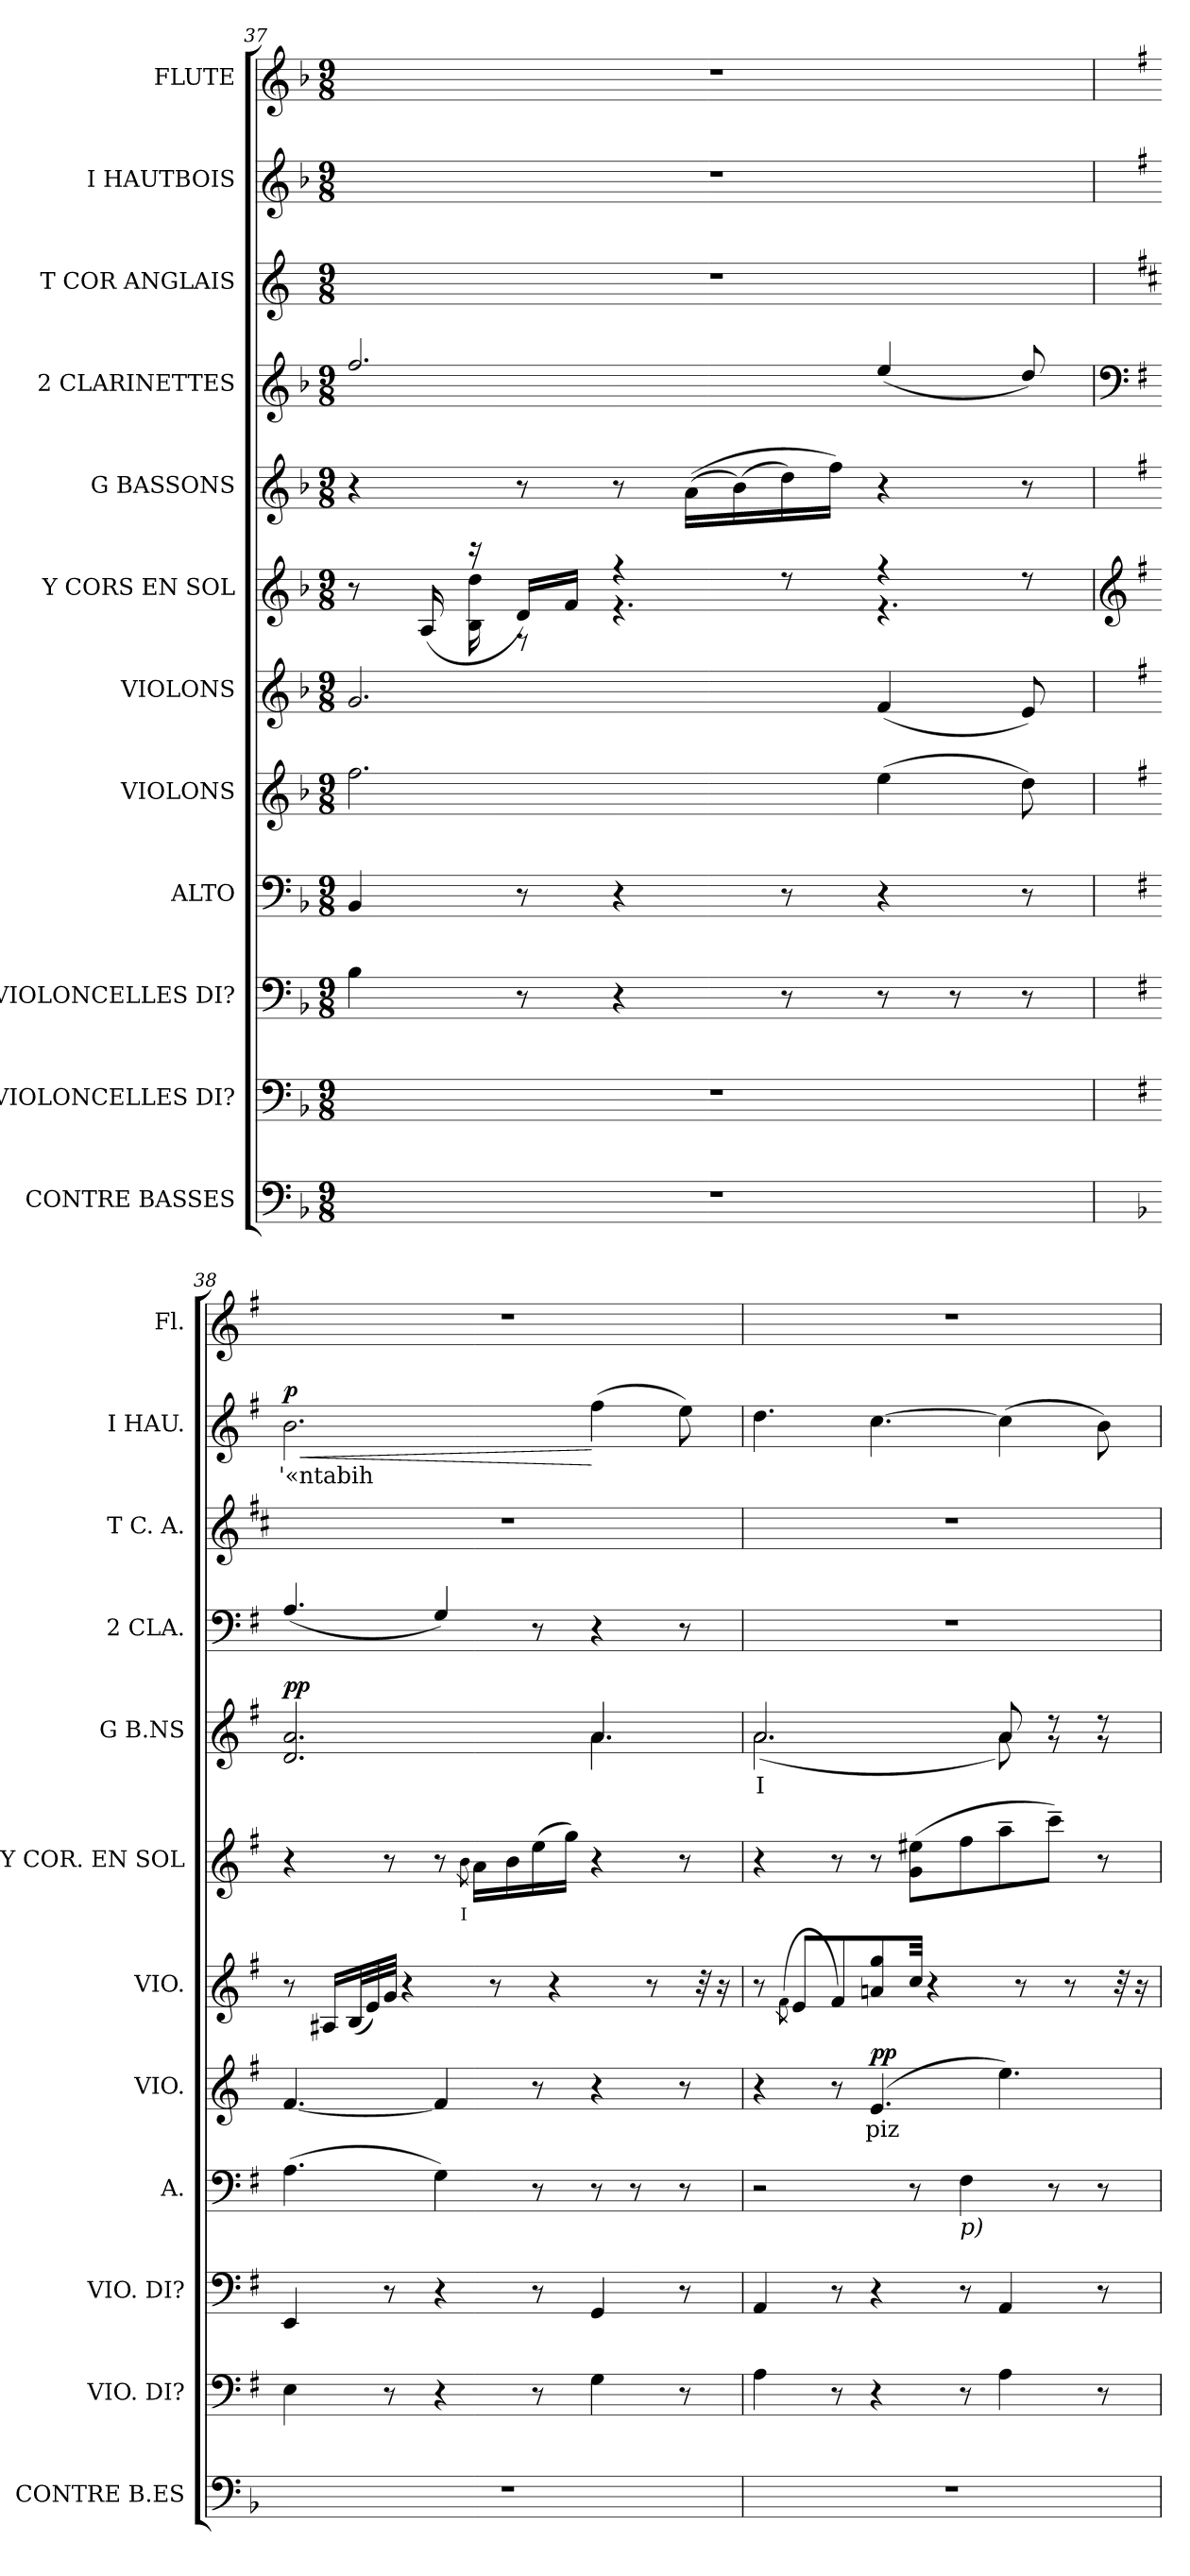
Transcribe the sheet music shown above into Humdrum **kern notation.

**kern	**kern	**kern	**kern	**kern	**text	**dynam	**kern	**kern	**text	**kern	**text	**dynam	**kern	**kern	**kern	**text	**dynam	**kern
*part12	*part11	*part10	*part9	*part8	*part8	*part8	*part7	*part6	*part6	*part5	*part5	*part5	*part4	*part3	*part2	*part2	*part2	*part1
*staff12	*staff11	*staff10	*staff9	*staff8	*staff8	*staff8	*staff7	*staff6	*staff6	*staff5	*staff5	*staff5	*staff4	*staff3	*staff2	*staff2	*staff2	*staff1
*I"CONTRE BASSES	*I"VIOLONCELLES DI?	*I"VIOLONCELLES DI?	*I"ALTO	*I"VIOLONS	*	*	*I"VIOLONS	*I"Y CORS EN SOL	*	*I"G BASSONS	*	*	*I"2 CLARINETTES	*I"T COR ANGLAIS	*I"I HAUTBOIS	*	*	*I"FLUTE
*I'CONTRE B.ES	*I'VIO. DI?	*I'VIO. DI?	*I'A.	*I'VIO.	*	*	*I'VIO.	*I'Y COR. EN SOL	*	*I'G B.NS	*	*	*I'2 CLA.	*I'T C. A.	*I'I HAU.	*	*	*I'Fl.
*clefF4	*clefF4	*clefF4	*clefF4	*clefG2	*	*	*clefG2	*clefG2	*	*clefG2	*	*	*clefG2	*clefG2	*clefG2	*	*	*clefG2
*	*	*	*	*	*	*	*	*	*	*	*	*	*	*ITrd4c7	*	*	*	*
*k[b-]	*k[b-]	*k[b-]	*k[b-]	*k[b-]	*	*	*k[b-]	*k[b-]	*	*k[b-]	*	*	*k[b-]	*k[b-]	*k[b-]	*	*	*k[b-]
*F:	*F:	*F:	*F:	*F:	*	*	*F:	*F:	*	*F:	*	*	*F:	*F:	*F:	*	*	*F:
*M9/8	*M9/8	*M9/8	*M9/8	*M9/8	*	*	*M9/8	*M9/8	*	*M9/8	*	*	*M9/8	*M9/8	*M9/8	*	*	*M9/8
=37	=37	=37	=37	=37	=37	=37	=37	=37	=37	=37	=37	=37	=37	=37	=37	=37	=37	=37
!LO:N:vis=1	!LO:N:vis=1	!	!	!	!	!	!	!	!	!	!	!	!	!LO:N:vis=1	!LO:N:vis=1	!	!	!LO:N:vis=1
*	*	*	*	*	*	*	*	*^	*	*	*	*	*	*	*	*	*	*
8%9r	8%9r	4B-i\	4BB-i/	2.ffi\	.	.	2.gi/	8r	8ryy	.	4r	.	.	2.ffi/	8%9r	8%9r	.	.	8%9r
.	.	.	.	.	.	.	.	(16Ai/	16ryy	.	.	.	.	.	.	.	.	.	.
.	.	.	.	.	.	.	.	16r	16B-i\ 16ddi	.	.	.	.	.	.	.	.	.	.
.	.	8r	8r	.	.	.	.	16di/LL)	8r	.	8r	.	.	.	.	.	.	.	.
.	.	.	.	.	.	.	.	16fi/JJ	.	.	.	.	.	.	.	.	.	.	.
.	.	4r	4r	.	.	.	.	4r	4.r	.	8r	.	.	.	.	.	.	.	.
.	.	.	.	.	.	.	.	.	.	.	((16ai\LL	.	.	.	.	.	.	.	.
.	.	.	.	.	.	.	.	.	.	.	(16b-i\)	.	.	.	.	.	.	.	.
.	.	8r	8r	.	.	.	.	8r	.	.	16ddi\)	.	.	.	.	.	.	.	.
.	.	.	.	.	.	.	.	.	.	.	16ffi\JJ)	.	.	.	.	.	.	.	.
.	.	8r	4r	(4eei\	.	.	(4fi/	4r	4.r	.	4r	.	.	(4eei/	.	.	.	.	.
.	.	8r	.	.	.	.	.	.	.	.	.	.	.	.	.	.	.	.	.
.	.	8r	8r	8ddi\)	.	.	8ei/)	8r	.	.	8r	.	.	8ddi/)	.	.	.	.	.
*	*	*	*	*	*	*	*	*v	*v	*	*	*	*	*	*	*	*	*	*
!!LO:LB:g=z
=38	=38	=38	=38	=38	=38	=38	=38	=38	=38	=38	=38	=38	=38	=38	=38	=38	=38	=38
*	*	*	*	*	*	*	*	*clefG2	*	*	*	*	*clefF4	*	*	*	*	*
*	*k[f#]	*k[f#]	*k[f#]	*k[f#]	*	*	*k[f#]	*k[f#]	*	*k[f#]	*	*	*k[f#]	*k[f#]	*k[f#]	*	*	*k[f#]
*	*G:	*G:	*G:	*G:	*	*	*G:	*G:	*	*G:	*	*	*G:	*G:	*G:	*	*	*G:
!LO:N:vis=1	!	!	!	!	!	!	!	!	!	!	!	!	!	!LO:N:vis=1	!	!	!	!
*	*	*	*	*	*	*	*	*	*	*^	*	*	*	*	*	*	*	*
!	!	!	!	!	!	!	!	!	!	!	!	!	!	!	!	!	!LO:LY:a:color=#000000	!LO:HP:b	!LO:N:vis=1
8%9r	4Ei\	4EEi/	(4.Ai\	[<4.f#i/	.	.	8r	4r	.	4.ryy	2.di/ 2.ai	.	pp	(4.Ai/	8%9r	2.bi\	'«ntabih	< p	8%9r
.	.	.	.	.	.	.	16A#Xi/LL	.	.	.	.	.	.	.	.	.	.	.	.
.	.	.	.	.	.	.	(32Bi/L	.	.	.	.	.	.	.	.	.	.	.	.
.	.	.	.	.	.	.	32ei/)	.	.	.	.	.	.	.	.	.	.	.	.
.	8r	8r	.	.	.	.	32gi/JJJ	8r	.	.	.	.	.	.	.	.	.	.	.
.	.	.	.	.	.	.	4r	.	.	.	.	.	.	.	.	.	.	.	.
.	4r	4r	4Gi\)	4f#i/]	.	.	.	8r	.	4.ryy	.	.	.	4Gi/)	.	.	.	.	.
!	!	!	!	!	!	!	!	!	!LO:LY:b:color=#000000	!	!	!	!	!	!	!	!	!	!
.	.	.	.	.	.	.	.	8qbi\	I	.	.	.	.	.	.	.	.	.	.
.	.	.	.	.	.	.	.	16ai\LL	.	.	.	.	.	.	.	.	.	.	.
.	.	.	.	.	.	.	8r	.	.	.	.	.	.	.	.	.	.	.	.
.	.	.	.	.	.	.	.	16bi\	.	.	.	.	.	.	.	.	.	.	.
.	8r	8r	8r	8r	.	.	.	(16eei\	.	.	.	.	.	8r	.	.	.	.	.
.	.	.	.	.	.	.	4r	.	.	.	.	.	.	.	.	.	.	.	.
.	.	.	.	.	.	.	.	16ggi\JJ)	.	.	.	.	.	.	.	.	.	.	.
.	4Gi\	4GGi/	8r	4r	.	.	.	4r	.	4.ai/	4.ai\	.	.	4r	.	(4ff#i\	.	[	.
.	.	.	8r	.	.	.	.	.	.	.	.	.	.	.	.	.	.	.	.
.	.	.	.	.	.	.	8r	.	.	.	.	.	.	.	.	.	.	.	.
.	8r	8r	8r	8r	.	.	.	8r	.	.	.	.	.	8r	.	8eei\)	.	.	.
.	.	.	.	.	.	.	32r	.	.	.	.	.	.	.	.	.	.	.	.
.	.	.	.	.	.	.	16r	.	.	.	.	.	.	.	.	.	.	.	.
=39	=39	=39	=39	=39	=39	=39	=39	=39	=39	=39	=39	=39	=39	=39	=39	=39	=39	=39	=39
!LO:N:vis=1	!	!	!	!	!	!	!	!	!	!	!	!	!	!	!	!	!	!	!
!	!	!	!	!	!	!	!	!	!	!	!	!LO:LY:b:color=#000000	!	!LO:N:vis=1	!LO:N:vis=1	!	!	!	!LO:N:vis=1
8%9r	4Ai\	4AAi/	2r	4r	.	.	8r	4r	.	2.ai/	(2.ai\	I	.	8%9r	8%9r	4.ddi\	.	.	8%9r
.	.	.	.	.	.	.	(8qf#i\	.	.	.	.	.	.	.	.	.	.	.	.
.	.	.	.	.	.	.	8ei/L	.	.	.	.	.	.	.	.	.	.	.	.
.	8r	8r	.	8r	.	.	8f#i/)	8r	.	.	.	.	.	.	.	.	.	.	.
!	!	!	!	!	!LO:LY:b:color=#000000	!	!	!	!	!	!	!	!	!	!	!	!	!	!
.	4r	4r	.	(4.ei/	piz	pp	8ani/ 8ggi	8r	.	.	.	.	.	.	.	[>4.cci\	.	.	.
.	.	.	8r	.	.	.	32cci/Jkk	(8gi\ 8ee#XiL	.	.	.	.	.	.	.	.	.	.	.
.	.	.	.	.	.	.	4r	.	.	.	.	.	.	.	.	.	.	.	.
!	!	!	!LO:TX:b:i:t=p)	!	!	!	!	!	!	!	!	!	!	!	!	!	!	!	!
.	8r	8r	4F#i\	.	.	.	.	8ff#i\	.	.	.	.	.	.	.	.	.	.	.
.	4Ai\	4AAi/	.	4.eei\)	.	.	.	8aa~i\	.	8ai/	8ai\)	.	.	.	.	(4cci\]	.	.	.
.	.	.	.	.	.	.	8r	.	.	.	.	.	.	.	.	.	.	.	.
.	.	.	8r	.	.	.	.	8ccc~i\J)	.	8r	8r	.	.	.	.	.	.	.	.
.	.	.	.	.	.	.	8r	.	.	.	.	.	.	.	.	.	.	.	.
.	8r	8r	8r	.	.	.	.	8r	.	8r	8r	.	.	.	.	8bi\)	.	.	.
.	.	.	.	.	.	.	32r	.	.	.	.	.	.	.	.	.	.	.	.
.	.	.	.	.	.	.	16r	.	.	.	.	.	.	.	.	.	.	.	.
*	*	*	*	*	*	*	*	*	*	*v	*v	*	*	*	*	*	*	*	*
=	=	=	=	=	=	=	=	=	=	=	=	=	=	=	=	=	=	=
*-	*-	*-	*-	*-	*-	*-	*-	*-	*-	*-	*-	*-	*-	*-	*-	*-	*-	*-
